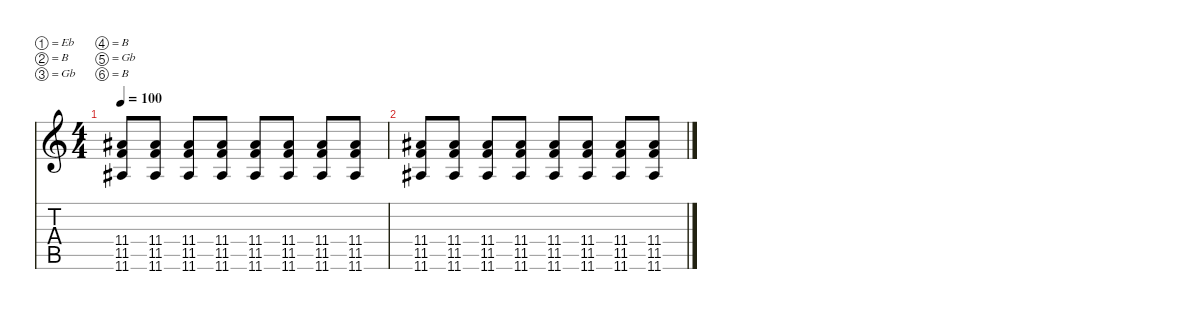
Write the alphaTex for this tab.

\defaultSystemsLayout 4
\hideDynamics
\bracketExtendMode nobrackets
\singleTrackTrackNamePolicy hidden
\multiTrackTrackNamePolicy hidden
\firstSystemTrackNameMode fullname
\otherSystemsTrackNameOrientation horizontal
\track ("Guitar 2-B" "dist.guit.") {mute instrument distortionguitar}
\staff {score tabs}
\tuning (Eb4 B3 Gb3 B2 Gb2 B1)
\ts (4 4)
\tempo 100
\clef g2
\ks c
(11.4{acc #} 11.5 11.6{acc #}).8{dy mf beam Up} (11.4{acc #} 11.5 11.6{acc #}).8{beam Up} (11.4{acc #} 11.5 11.6{acc #}).8{beam Up} (11.4{acc #} 11.5 11.6{acc #}).8{beam Up} (11.4{acc #} 11.5 11.6{acc #}).8{beam Up} (11.4{acc #} 11.5 11.6{acc #}).8{beam Up} (11.4{acc #} 11.5 11.6{acc #}).8{beam Up} (11.4{acc #} 11.5 11.6{acc #}).8{beam Up} |
(11.4{acc #} 11.5 11.6{acc #}).8{beam Up} (11.4{acc #} 11.5 11.6{acc #}).8{beam Up} (11.4{acc #} 11.5 11.6{acc #}).8{beam Up} (11.4{acc #} 11.5 11.6{acc #}).8{beam Up} (11.4{acc #} 11.5 11.6{acc #}).8{beam Up} (11.4{acc #} 11.5 11.6{acc #}).8{beam Up} (11.4{acc #} 11.5 11.6{acc #}).8{beam Up} (11.4{acc #} 11.5 11.6{acc #}).8{beam Up}
